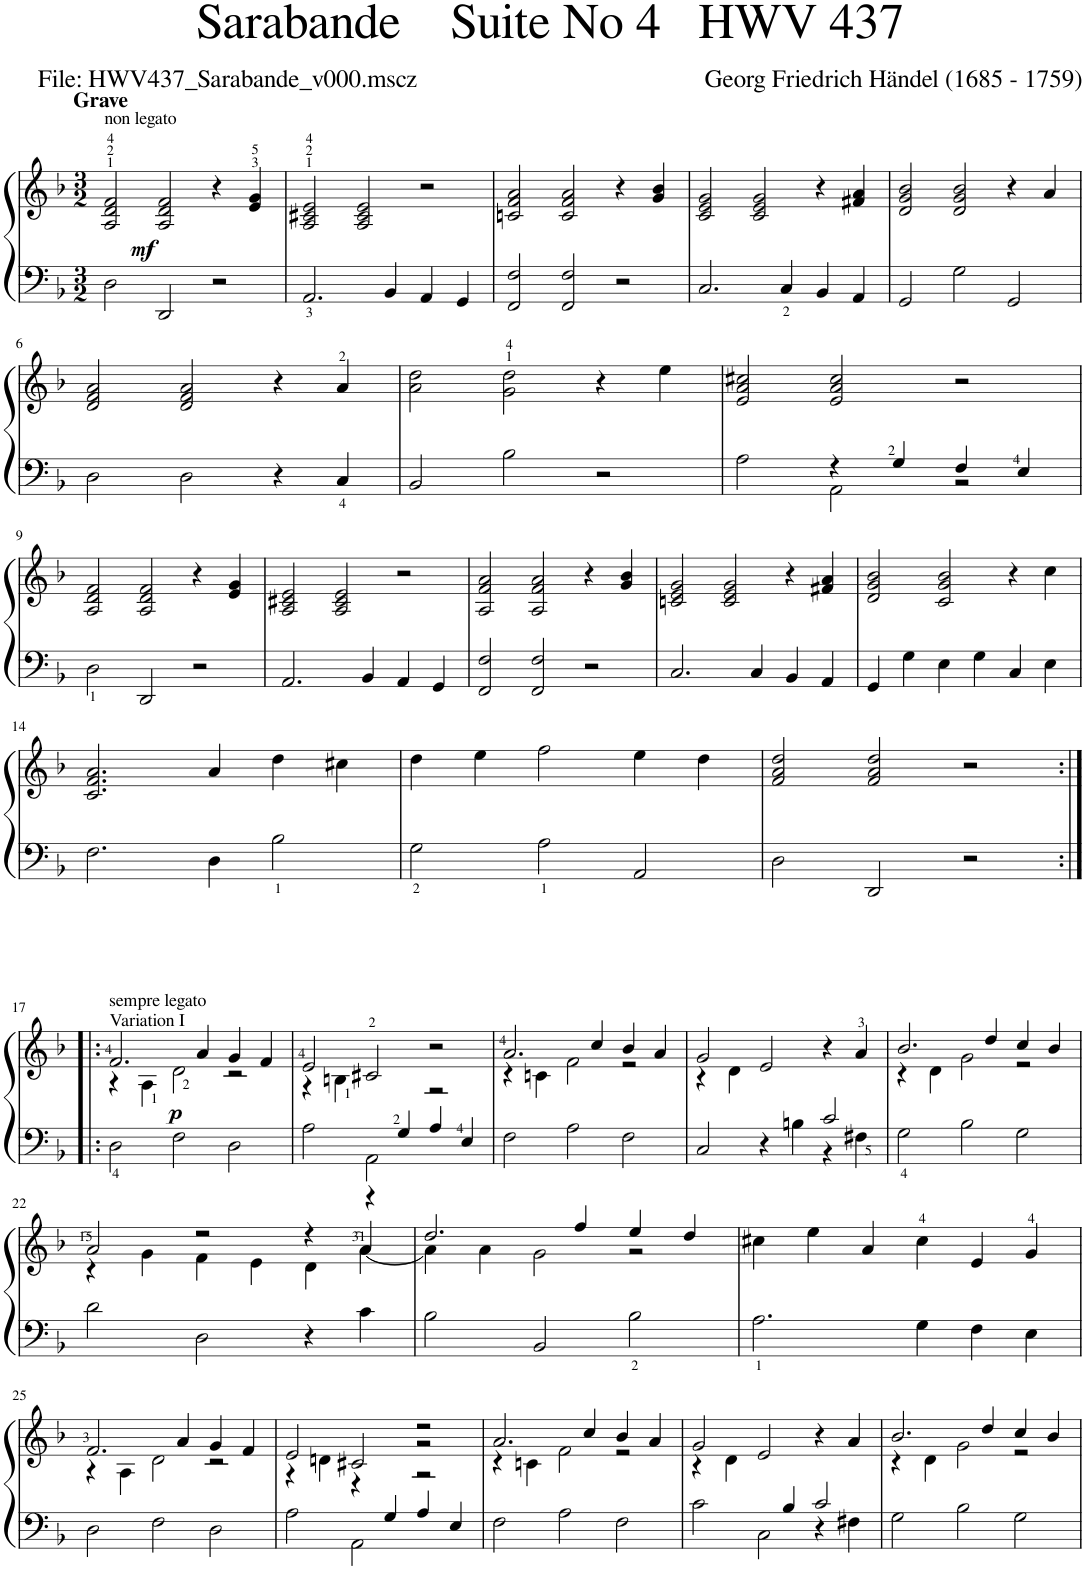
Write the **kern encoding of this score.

**kern	**kern	**dynam
*part1	*part1	*part1
*staff2	*staff1	*staff1/2
*I"Piano	*	*
*I'Pno	*	*
*clefF4	*clefG2	*
*k[b-]	*k[b-]	*
*M3/2	*M3/2	*
=1	=1	=1
!	!LO:TX:a:B:t=Grave	!
!	!LO:TX:a:t=non legato	!
!	!	!LO:DY:b
2D\	2A/ 2d/ 2f/	mf
2DD/	2A/ 2d/ 2f/	.
2r	4r	.
.	4e/ 4g/	.
=2	=2	=2
2.AA/	2A/ 2c#X/ 2e/	.
.	2A/ 2c#/ 2e/	.
4BB-/	.	.
4AA/	2r	.
4GG/	.	.
=3	=3	=3
2FF/ 2F/	2cn/ 2f/ 2a/	.
2FF/ 2F/	2c/ 2f/ 2a/	.
2r	4r	.
.	4g/ 4b-/	.
=4	=4	=4
2.C/	2c/ 2e/ 2g/	.
.	2c/ 2e/ 2g/	.
4C/	.	.
4BB-/	4r	.
4AA/	4f#X/ 4a/	.
=5	=5	=5
2GG/	2d/ 2g/ 2b-/	.
2G\	2d/ 2g/ 2b-/	.
2GG/	4r	.
.	4a/	.
!!LO:LB:g=z
=6	=6	=6
2D\	2d/ 2f/ 2a/	.
2D\	2d/ 2f/ 2a/	.
4r	4r	.
4C/	4a/	.
=7	=7	=7
2BB-/	2a\ 2dd\	.
2B-\	2g\ 2dd\	.
2r	4r	.
.	4ee\	.
=8	=8	=8
*^	*	*
2A\	2ryy	2e/ 2a/ 2cc#X/	.
4r	2AA\	2e/ 2a/ 2cc#/	.
4G/	.	.	.
4F/	2r	2r	.
4E/	.	.	.
*v	*v	*	*
!!LO:LB:g=z
=9	=9	=9
2D\	2A/ 2d/ 2f/	.
2DD/	2A/ 2d/ 2f/	.
2r	4r	.
.	4e/ 4g/	.
=10	=10	=10
2.AA/	2A/ 2c#X/ 2e/	.
.	2A/ 2c#/ 2e/	.
4BB-/	.	.
4AA/	2r	.
4GG/	.	.
=11	=11	=11
2FF/ 2F/	2A/ 2f/ 2a/	.
2FF/ 2F/	2A/ 2f/ 2a/	.
2r	4r	.
.	4g/ 4b-/	.
=12	=12	=12
2.C/	2cn/ 2e/ 2g/	.
.	2c/ 2e/ 2g/	.
4C/	.	.
4BB-/	4r	.
4AA/	4f#X/ 4a/	.
=13	=13	=13
4GG/	2d/ 2g/ 2b-/	.
4G\	.	.
4E\	2c/ 2g/ 2b-/	.
4G\	.	.
4C/	4r	.
4E\	4cc\	.
!!LO:LB:g=z
=14	=14	=14
2.F\	2.c/ 2.f/ 2.a/	.
4D\	4a/	.
2B-\	4dd\	.
.	4cc#X\	.
=15	=15	=15
2G\	4dd\	.
.	4ee\	.
2A\	2ff\	.
2AA/	4ee\	.
.	4dd\	.
=16	=16	=16
2D\	2f/ 2a/ 2dd/	.
2DD/	2f/ 2a/ 2dd/	.
2r	2r	.
!!LO:LB:g=z
=17:|!|:	=17:|!|:	=17:|!|:
*	*^	*
!	!LO:TX:a:t=Variation I	!	!
!	!LO:TX:a:t=sempre legato	!	!
!	!	!	!LO:DY:b
2D\	2.f/	4r	p
.	.	4A\	.
2F\	.	2d\	.
.	4a/	.	.
2D\	4g/	2r	.
.	4f/	.	.
=18	=18	=18	=18
*^	*	*	*
2A\	2ryy	2e/	4r	.
.	.	.	4Bn\	.
2AA\	4r	2c#X/	1ryy	.
.	4G/	.	.	.
2r	4A/	2r	.	.
.	4E/	.	.	.
*v	*v	*	*	*
=19	=19	=19	=19
2F\	2.a/	4r	.
.	.	4cn\	.
2A\	.	2f\	.
.	4cc/	.	.
2F\	4b-/	2r	.
.	4a/	.	.
=20	=20	=20	=20
*^	*	*	*
2C/	2ryy	2g/	4r	.
.	.	.	4d\	.
4r	2ryy	2e/	1ryy	.
4Bn\	.	.	.	.
2c/	4r	4r	.	.
.	4F#X\	4a/	.	.
*v	*v	*	*	*
=21	=21	=21	=21
2G\	2.b-/	4r	.
.	.	4d\	.
2B-\	.	2g\	.
.	4dd/	.	.
2G\	4cc/	2r	.
.	4b-/	.	.
!!LO:LB:g=z	!!
=22	=22	=22	=22
2d\	2a/	4r	.
.	.	4g\	.
2D\	2r	4f\	.
.	.	4e\	.
4r	4r	4d\	.
4c\	4a/	[4a\	.
=23	=23	=23	=23
2B-\	2.dd/	4a\]	.
.	.	4a\	.
2BB-/	.	2g\	.
.	4ff/	.	.
2B-\	4ee/	2r	.
.	4dd/	.	.
*	*v	*v	*
=24	=24	=24
2.A\	4cc#X\	.
.	4ee\	.
.	4a/	.
4G\	4cc#\	.
4F\	4e/	.
4E\	4g/	.
!!LO:LB:g=z
=25	=25	=25
*	*^	*
2D\	2.f/	4r	.
.	.	4A\	.
2F\	.	2d\	.
.	4a/	.	.
2D\	4g/	2r	.
.	4f/	.	.
=26	=26	=26	=26
*^	*	*	*
2A\	2ryy	2e/	4r	.
.	.	.	4dn\	.
2AA\	4ryy	2c#X/	4r	.
.	4G/	.	4ryy	.
2r	4A/	2r	2r	.
.	4E/	.	.	.
*v	*v	*	*	*
=27	=27	=27	=27
2F\	2.a/	4r	.
.	.	4cn\	.
2A\	.	2f\	.
.	4cc/	.	.
2F\	4b-/	2r	.
.	4a/	.	.
=28	=28	=28	=28
*^	*	*	*
2c\	2ryy	2g/	4r	.
.	.	.	4d\	.
2C\	4ryy	2e/	1ryy	.
.	4B-/	.	.	.
2c/	4r	4r	.	.
.	4F#X\	4a/	.	.
*v	*v	*	*	*
=29	=29	=29	=29
2G\	2.b-/	4r	.
.	.	4d\	.
2B-\	.	2g\	.
.	4dd/	.	.
2G\	4cc/	2r	.
.	4b-/	.	.
*	*v	*v	*
=	=	=
*-	*-	*-
